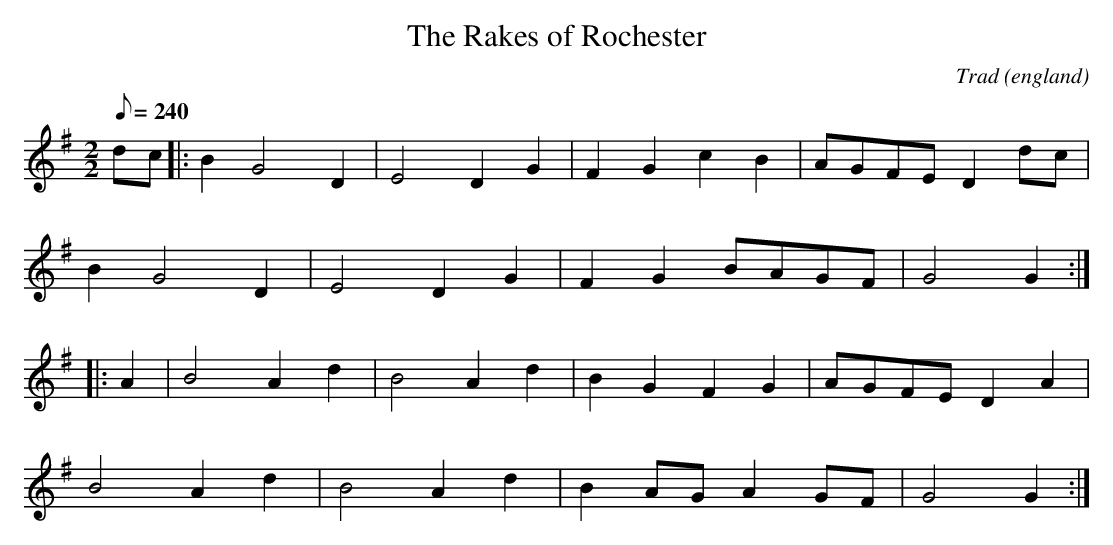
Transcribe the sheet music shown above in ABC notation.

X:1
T:The Rakes of Rochester
O:england
M:2/2
L:1/8
Q:240
C:Trad
K:G
dc|:B2 G4 D2|E4 D2 G2|F2 G2 c2 B2|AGFE D2 dc|
B2 G4 D2|E4 D2 G2|F2 G2 BAGF|G4 G2:|
|:A2|B4 A2 d2|B4 A2 d2|B2 G2 F2 G2|AGFE D2 A2|
B4 A2 d2|B4 A2 d2|B2 AG A2 GF|G4 G2:|
